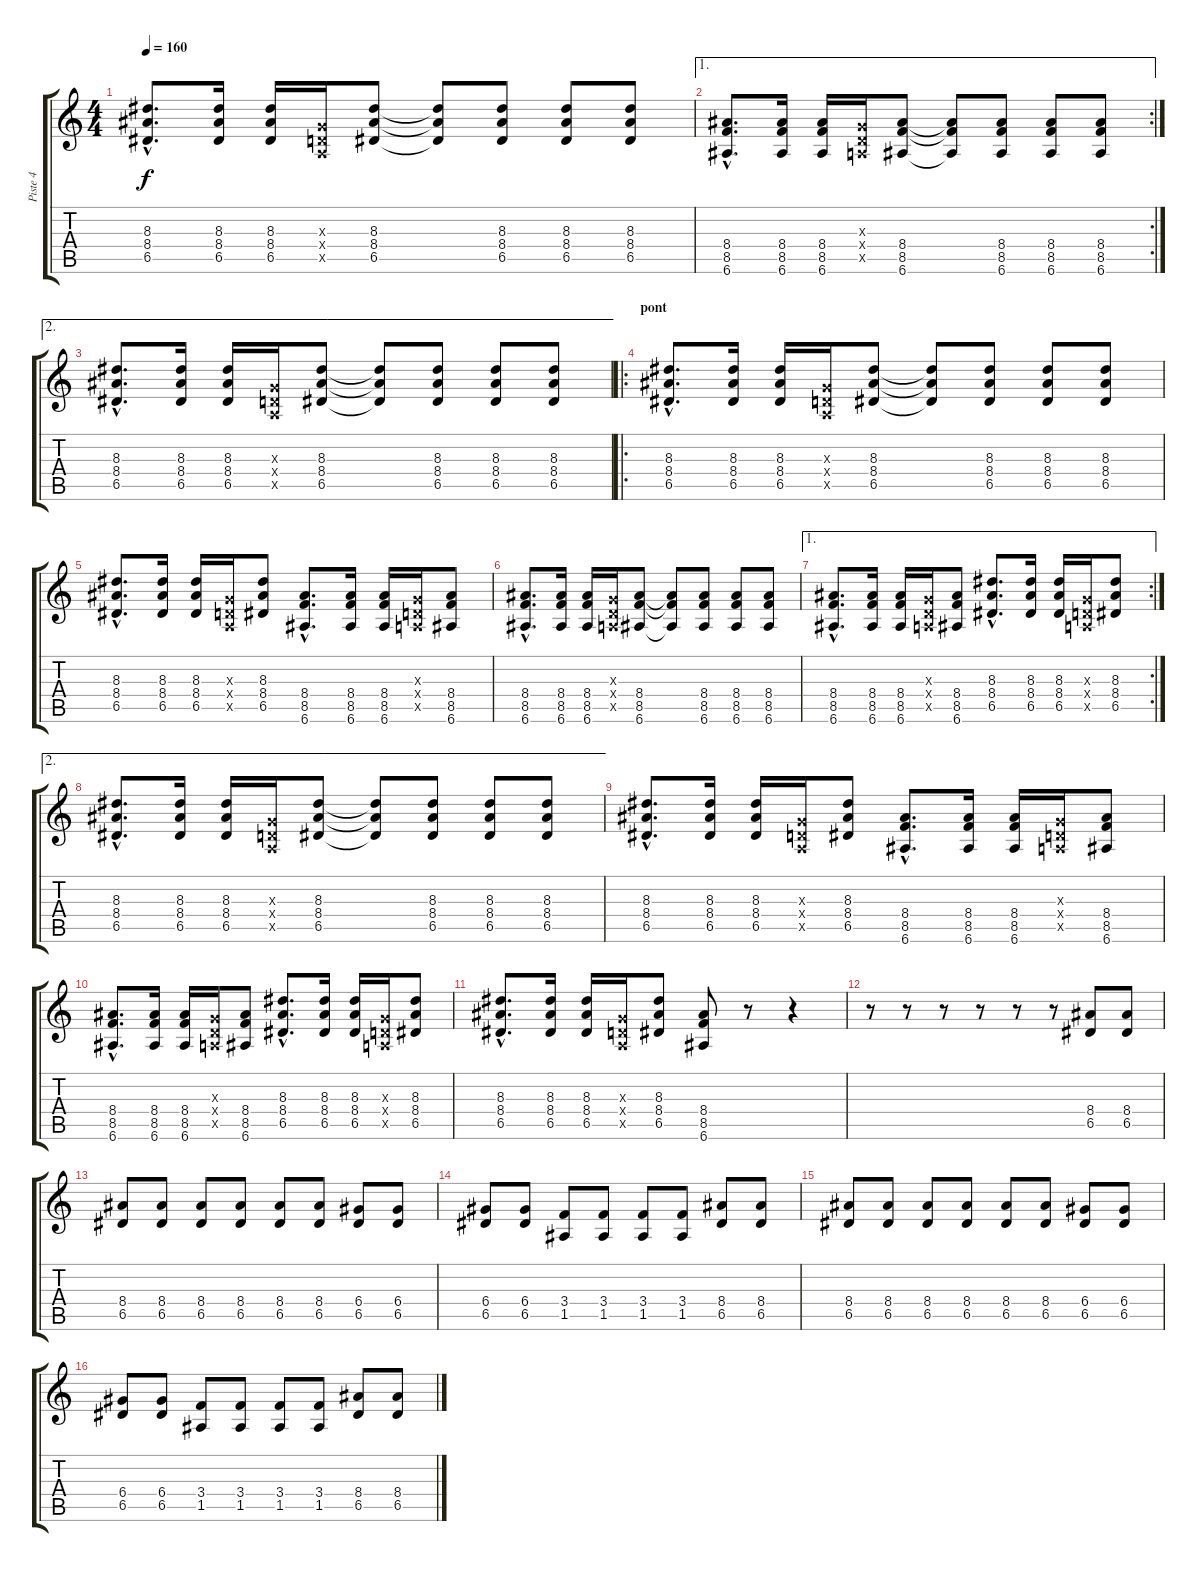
\track ("Piste 4" "Piste 4") {instrument overdrivenguitar}
\staff {score tabs}
\tuning (E4 B3 G3 D3 A2 E2) {hide}
\ts (4 4)
\tempo 160
\clef g2
\ks c
(8.3{hac} 8.4{hac} 6.5{hac}).8{d dy f} (8.3 8.4 6.5).16 (8.3 8.4 6.5).16 (0.3{x} 0.4{x} 0.5{x}).16 (8.3 8.4 6.5).8 (8.3{t} 8.4{t} 6.5{t}).8 (8.3 8.4 6.5).8 (8.3 8.4 6.5).8 (8.3 8.4 6.5).8 |
\ae 1
\rc 2
(8.4{hac} 8.5{hac} 6.6{hac}).8{d} (8.4 8.5 6.6).16 (8.4 8.5 6.6).16 (0.3{x} 0.4{x} 0.5{x}).16 (8.4 8.5 6.6).8 (8.4{t} 8.5{t} 6.6{t}).8 (8.4 8.5 6.6).8 (8.4 8.5 6.6).8 (8.4 8.5 6.6).8 |
\ae 2
(8.3{hac} 8.4{hac} 6.5{hac}).8{d} (8.3 8.4 6.5).16 (8.3 8.4 6.5).16 (0.3{x} 0.4{x} 0.5{x}).16 (8.3 8.4 6.5).8 (8.3{t} 8.4{t} 6.5{t}).8 (8.3 8.4 6.5).8 (8.3 8.4 6.5).8 (8.3 8.4 6.5).8 |
\ro
\section ("" "pont")
(8.3{hac} 8.4{hac} 6.5{hac}).8{d} (8.3 8.4 6.5).16 (8.3 8.4 6.5).16 (0.3{x} 0.4{x} 0.5{x}).16 (8.3 8.4 6.5).8 (8.3{t} 8.4{t} 6.5{t}).8 (8.3 8.4 6.5).8 (8.3 8.4 6.5).8 (8.3 8.4 6.5).8 |
(8.3{hac} 8.4{hac} 6.5{hac}).8{d} (8.3 8.4 6.5).16 (8.3 8.4 6.5).16 (0.3{x} 0.4{x} 0.5{x}).16 (8.3 8.4 6.5).8 (8.4{hac} 8.5{hac} 6.6{hac}).8{d} (8.4 8.5 6.6).16 (8.4 8.5 6.6).16 (0.3{x} 0.4{x} 0.5{x}).16 (8.4 8.5 6.6).8 |
(8.4{hac} 8.5{hac} 6.6{hac}).8{d} (8.4 8.5 6.6).16 (8.4 8.5 6.6).16 (0.3{x} 0.4{x} 0.5{x}).16 (8.4 8.5 6.6).8 (8.4{t} 8.5{t} 6.6{t}).8 (8.4 8.5 6.6).8 (8.4 8.5 6.6).8 (8.4 8.5 6.6).8 |
\ae 1
\rc 2
(8.4{hac} 8.5{hac} 6.6{hac}).8{d} (8.4 8.5 6.6).16 (8.4 8.5 6.6).16 (0.3{x} 0.4{x} 0.5{x}).16 (8.4 8.5 6.6).8 (8.3{hac} 8.4{hac} 6.5{hac}).8{d} (8.3 8.4 6.5).16 (8.3 8.4 6.5).16 (0.3{x} 0.4{x} 0.5{x}).16 (8.3 8.4 6.5).8 |
\ae 2
(8.3{hac} 8.4{hac} 6.5{hac}).8{d} (8.3 8.4 6.5).16 (8.3 8.4 6.5).16 (0.3{x} 0.4{x} 0.5{x}).16 (8.3 8.4 6.5).8 (8.3{t} 8.4{t} 6.5{t}).8 (8.3 8.4 6.5).8 (8.3 8.4 6.5).8 (8.3 8.4 6.5).8 |
(8.3{hac} 8.4{hac} 6.5{hac}).8{d} (8.3 8.4 6.5).16 (8.3 8.4 6.5).16 (0.3{x} 0.4{x} 0.5{x}).16 (8.3 8.4 6.5).8 (8.4{hac} 8.5{hac} 6.6{hac}).8{d} (8.4 8.5 6.6).16 (8.4 8.5 6.6).16 (0.3{x} 0.4{x} 0.5{x}).16 (8.4 8.5 6.6).8 |
(8.4{hac} 8.5{hac} 6.6{hac}).8{d} (8.4 8.5 6.6).16 (8.4 8.5 6.6).16 (0.3{x} 0.4{x} 0.5{x}).16 (8.4 8.5 6.6).8 (8.3{hac} 8.4{hac} 6.5{hac}).8{d} (8.3 8.4 6.5).16 (8.3 8.4 6.5).16 (0.3{x} 0.4{x} 0.5{x}).16 (8.3 8.4 6.5).8 |
(8.3{hac} 8.4{hac} 6.5{hac}).8{d} (8.3 8.4 6.5).16 (8.3 8.4 6.5).16 (0.3{x} 0.4{x} 0.5{x}).16 (8.3 8.4 6.5).8 (8.4 8.5 6.6).8 r.8 r.4 |
r.8{volume 2} r.8 r.8 r.8 r.8 r.8 (8.4 6.5).8 (8.4 6.5).8 |
(8.4 6.5).8{volume 4} (8.4 6.5).8 (8.4 6.5).8 (8.4 6.5).8 (8.4 6.5).8 (8.4 6.5).8 (6.4 6.5).8 (6.4 6.5).8 |
(6.4 6.5).8{volume 5} (6.4 6.5).8 (3.4 1.5).8 (3.4 1.5).8 (3.4 1.5).8 (3.4 1.5).8 (8.4 6.5).8 (8.4 6.5).8 |
(8.4 6.5).8{volume 6} (8.4 6.5).8 (8.4 6.5).8 (8.4 6.5).8 (8.4 6.5).8 (8.4 6.5).8 (6.4 6.5).8 (6.4 6.5).8 |
(6.4 6.5).8{volume 7} (6.4 6.5).8 (3.4 1.5).8 (3.4 1.5).8 (3.4 1.5).8 (3.4 1.5).8 (8.4 6.5).8 (8.4 6.5).8
